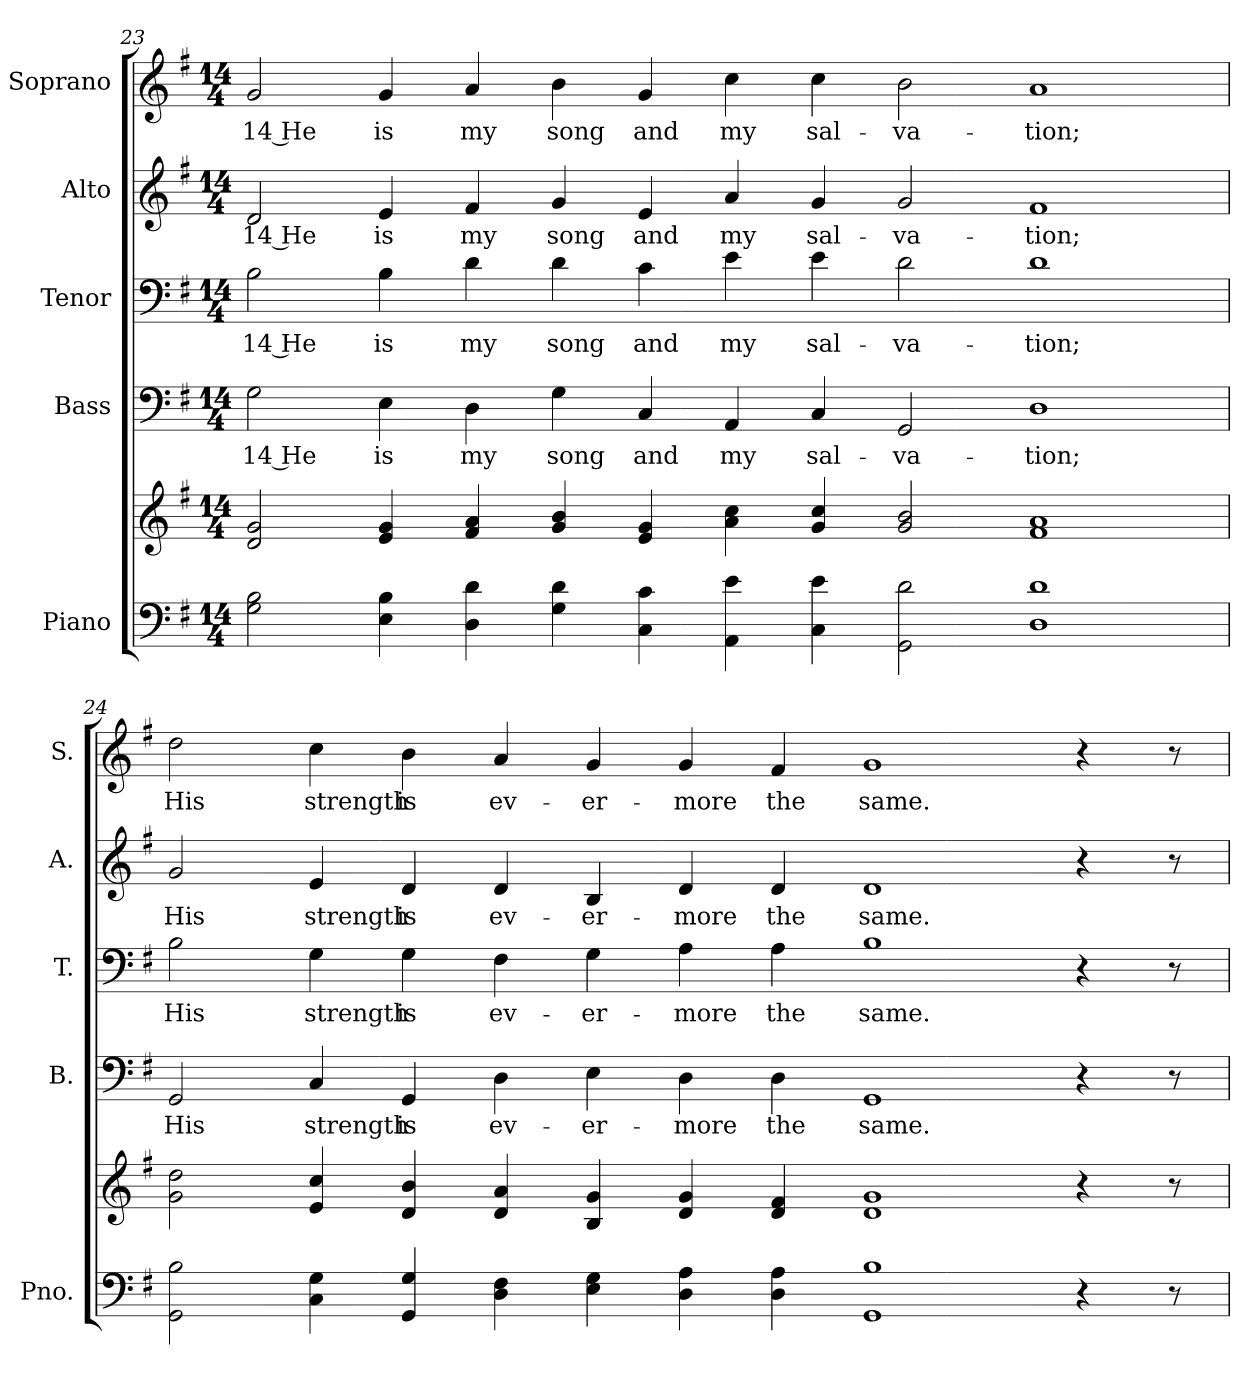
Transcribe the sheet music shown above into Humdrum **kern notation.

**kern	**kern	**kern	**text	**kern	**text	**kern	**text	**kern	**text
*part5	*part5	*part4	*part4	*part3	*part3	*part2	*part2	*part1	*part1
*staff6	*staff5	*staff4	*staff4	*staff3	*staff3	*staff2	*staff2	*staff1	*staff1
*I"Piano	*	*I"Bass	*	*I"Tenor	*	*I"Alto	*	*I"Soprano	*
*I'Pno.	*	*I'B.	*	*I'T.	*	*I'A.	*	*I'S.	*
!!LO:PB:g=z
*clefF4	*clefG2	*clefF4	*	*clefF4	*	*clefG2	*	*clefG2	*
*k[f#]	*k[f#]	*k[f#]	*	*k[f#]	*	*k[f#]	*	*k[f#]	*
*G:	*G:	*G:	*	*G:	*	*G:	*	*G:	*
*M14/4	*M14/4	*M14/4	*	*M14/4	*	*M14/4	*	*M14/4	*
=23	=23	=23	=23	=23	=23	=23	=23	=23	=23
!	!	!	!LO:LY:b:color=#000000	!	!	!	!	!	!
!	!	!	!	!	!LO:LY:b:color=#000000	!	!	!	!
!	!	!	!	!	!	!	!LO:LY:b:color=#000000	!	!
!	!	!	!	!	!	!	!	!	!LO:LY:b:color=#000000
2Gi\ 2Bi	2di/ 2gi	2Gi\	14 He	2Bi\	14 He	2di/	14 He	2gi/	14 He
!	!	!	!LO:LY:b:color=#000000	!	!	!	!	!	!
!	!	!	!	!	!LO:LY:b:color=#000000	!	!	!	!
!	!	!	!	!	!	!	!LO:LY:b:color=#000000	!	!
!	!	!	!	!	!	!	!	!	!LO:LY:b:color=#000000
4Ei\ 4Bi	4ei/ 4gi	4Ei\	is	4Bi\	is	4ei/	is	4gi/	is
!	!	!	!LO:LY:b:color=#000000	!	!	!	!	!	!
!	!	!	!	!	!LO:LY:b:color=#000000	!	!	!	!
!	!	!	!	!	!	!	!LO:LY:b:color=#000000	!	!
!	!	!	!	!	!	!	!	!	!LO:LY:b:color=#000000
4Di\ 4di	4f#i/ 4ai	4Di\	my	4di\	my	4f#i/	my	4ai/	my
!	!	!	!LO:LY:b:color=#000000	!	!	!	!	!	!
!	!	!	!	!	!LO:LY:b:color=#000000	!	!	!	!
!	!	!	!	!	!	!	!LO:LY:b:color=#000000	!	!
!	!	!	!	!	!	!	!	!	!LO:LY:b:color=#000000
4Gi\ 4di	4gi/ 4bi	4Gi\	song	4di\	song	4gi/	song	4bi\	song
!	!	!	!LO:LY:b:color=#000000	!	!	!	!	!	!
!	!	!	!	!	!LO:LY:b:color=#000000	!	!	!	!
!	!	!	!	!	!	!	!LO:LY:b:color=#000000	!	!
!	!	!	!	!	!	!	!	!	!LO:LY:b:color=#000000
4Ci\ 4ci	4ei/ 4gi	4Ci/	and	4ci\	and	4ei/	and	4gi/	and
!	!	!	!LO:LY:b:color=#000000	!	!	!	!	!	!
!	!	!	!	!	!LO:LY:b:color=#000000	!	!	!	!
!	!	!	!	!	!	!	!LO:LY:b:color=#000000	!	!
!	!	!	!	!	!	!	!	!	!LO:LY:b:color=#000000
4AAi\ 4ei	4ai\ 4cci	4AAi/	my	4ei\	my	4ai/	my	4cci\	my
!	!	!	!LO:LY:b:color=#000000	!	!	!	!	!	!
!	!	!	!	!	!LO:LY:b:color=#000000	!	!	!	!
!	!	!	!	!	!	!	!LO:LY:b:color=#000000	!	!
!	!	!	!	!	!	!	!	!	!LO:LY:b:color=#000000
4Ci\ 4ei	4gi/ 4cci	4Ci/	sal-	4ei\	sal-	4gi/	sal-	4cci\	sal-
!	!	!	!LO:LY:b:color=#000000	!	!	!	!	!	!
!	!	!	!	!	!LO:LY:b:color=#000000	!	!	!	!
!	!	!	!	!	!	!	!LO:LY:b:color=#000000	!	!
!	!	!	!	!	!	!	!	!	!LO:LY:b:color=#000000
2GGi\ 2di	2gi/ 2bi	2GGi/	-va-	2di\	-va-	2gi/	-va-	2bi\	-va-
!	!	!	!LO:LY:b:color=#000000	!	!	!	!	!	!
!	!	!	!	!	!LO:LY:b:color=#000000	!	!	!	!
!	!	!	!	!	!	!	!LO:LY:b:color=#000000	!	!
!	!	!	!	!	!	!	!	!	!LO:LY:b:color=#000000
1Di 1di	1f#i 1ai	1Di	-tion;	1di	-tion;	1f#i	-tion;	1ai	-tion;
!!LO:PB:g=z
=24	=24	=24	=24	=24	=24	=24	=24	=24	=24
!	!	!	!LO:LY:b:color=#000000	!	!	!	!	!	!
!	!	!	!	!	!LO:LY:b:color=#000000	!	!	!	!
!	!	!	!	!	!	!	!LO:LY:b:color=#000000	!	!
!	!	!	!	!	!	!	!	!	!LO:LY:b:color=#000000
2GGi\ 2Bi	2gi\ 2ddi	2GGi/	His	2Bi\	His	2gi/	His	2ddi\	His
!	!	!	!LO:LY:b:color=#000000	!	!	!	!	!	!
!	!	!	!	!	!LO:LY:b:color=#000000	!	!	!	!
!	!	!	!	!	!	!	!LO:LY:b:color=#000000	!	!
!	!	!	!	!	!	!	!	!	!LO:LY:b:color=#000000
4Ci\ 4Gi	4ei/ 4cci	4Ci/	strength	4Gi\	strength	4ei/	strength	4cci\	strength
!	!	!	!LO:LY:b:color=#000000	!	!	!	!	!	!
!	!	!	!	!	!LO:LY:b:color=#000000	!	!	!	!
!	!	!	!	!	!	!	!LO:LY:b:color=#000000	!	!
!	!	!	!	!	!	!	!	!	!LO:LY:b:color=#000000
4GGi/ 4Gi	4di/ 4bi	4GGi/	is	4Gi\	is	4di/	is	4bi\	is
!	!	!	!LO:LY:b:color=#000000	!	!	!	!	!	!
!	!	!	!	!	!LO:LY:b:color=#000000	!	!	!	!
!	!	!	!	!	!	!	!LO:LY:b:color=#000000	!	!
!	!	!	!	!	!	!	!	!	!LO:LY:b:color=#000000
4Di\ 4F#i	4di/ 4ai	4Di\	ev-	4F#i\	ev-	4di/	ev-	4ai/	ev-
!	!	!	!LO:LY:b:color=#000000	!	!	!	!	!	!
!	!	!	!	!	!LO:LY:b:color=#000000	!	!	!	!
!	!	!	!	!	!	!	!LO:LY:b:color=#000000	!	!
!	!	!	!	!	!	!	!	!	!LO:LY:b:color=#000000
4Ei\ 4Gi	4Bi/ 4gi	4Ei\	-er-	4Gi\	-er-	4Bi/	-er-	4gi/	-er-
!	!	!	!LO:LY:b:color=#000000	!	!	!	!	!	!
!	!	!	!	!	!LO:LY:b:color=#000000	!	!	!	!
!	!	!	!	!	!	!	!LO:LY:b:color=#000000	!	!
!	!	!	!	!	!	!	!	!	!LO:LY:b:color=#000000
4Di\ 4Ai	4di/ 4gi	4Di\	-more	4Ai\	-more	4di/	-more	4gi/	-more
!	!	!	!LO:LY:b:color=#000000	!	!	!	!	!	!
!	!	!	!	!	!LO:LY:b:color=#000000	!	!	!	!
!	!	!	!	!	!	!	!LO:LY:b:color=#000000	!	!
!	!	!	!	!	!	!	!	!	!LO:LY:b:color=#000000
4Di\ 4Ai	4di/ 4f#i	4Di\	the	4Ai\	the	4di/	the	4f#i/	the
!	!	!	!LO:LY:b:color=#000000	!	!	!	!	!	!
!	!	!	!	!	!LO:LY:b:color=#000000	!	!	!	!
!	!	!	!	!	!	!	!LO:LY:b:color=#000000	!	!
!	!	!	!	!	!	!	!	!	!LO:LY:b:color=#000000
1GGi 1Bi	1di 1gi	1GGi	same.	1Bi	same.	1di	same.	1gi	same.
4r	4r	4r	.	4r	.	4r	.	4r	.
8r	8r	8r	.	8r	.	8r	.	8r	.
=	=	=	=	=	=	=	=	=	=
*-	*-	*-	*-	*-	*-	*-	*-	*-	*-
